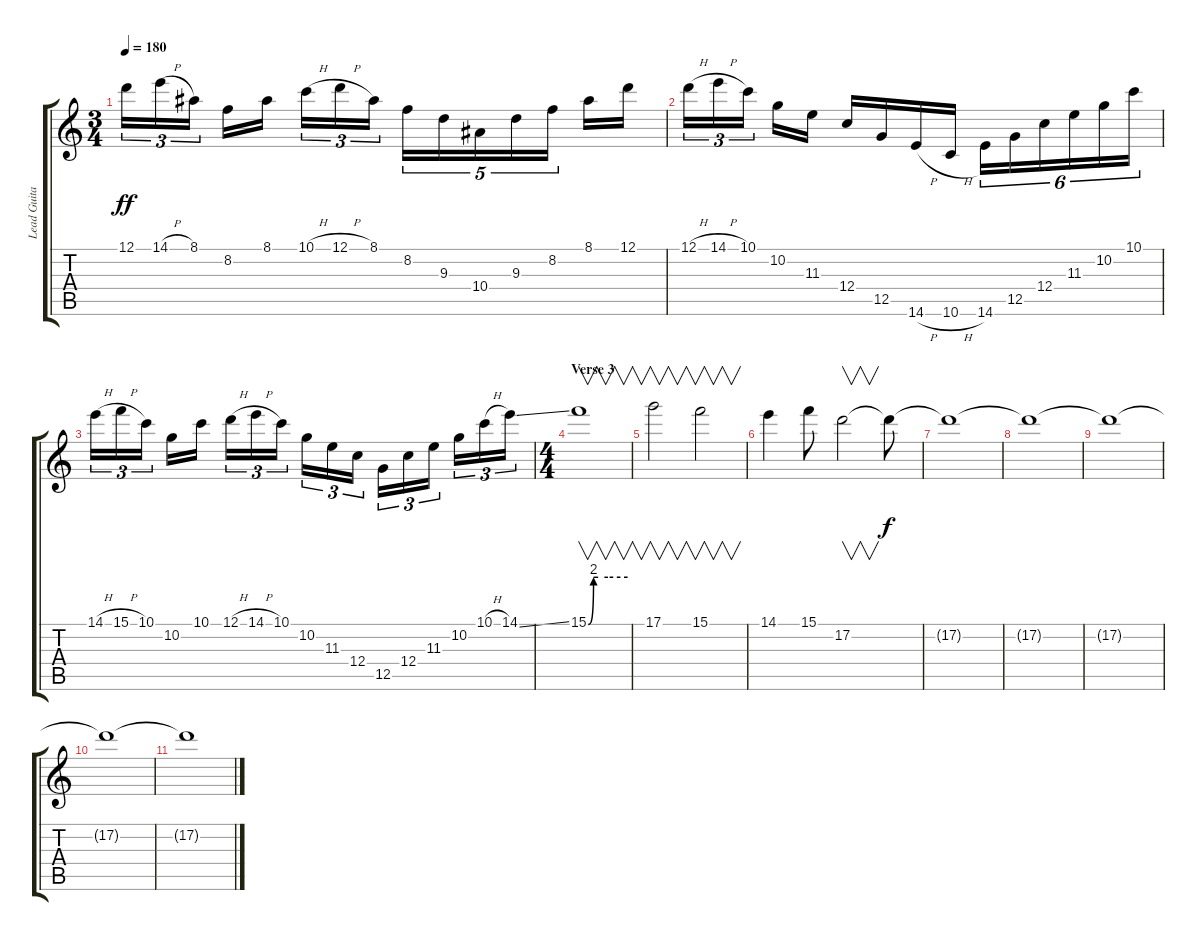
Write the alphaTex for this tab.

\track ("Lead Guitar" "Lead Guita") {instrument overdrivenguitar}
\staff {score tabs}
\tuning (D4 A3 F3 C3 G2 D2) {hide}
\ts (3 4)
\tempo 180
\clef g2
\ks c
12.1.16{tu (3 2) dy ff} 14.1{h}.16{tu (3 2)} 8.1.16{tu (3 2)} 8.2.16 8.1.16 10.1{h}.16{tu (3 2)} 12.1{h}.16{tu (3 2)} 8.1.16{tu (3 2)} 8.2.16{tu (5 4)} 9.3.16{tu (5 4)} 10.4.16{tu (5 4)} 9.3.16{tu (5 4)} 8.2.16{tu (5 4)} 8.1.16 12.1.16 |
12.1{h}.16{tu (3 2)} 14.1{h}.16{tu (3 2)} 10.1.16{tu (3 2)} 10.2.16 11.3.16 12.4.16 12.5.16 14.6{h}.16 10.6{h}.16 14.6.16{tu (6 4)} 12.5.16{tu (6 4)} 12.4.16{tu (6 4)} 11.3.16{tu (6 4)} 10.2.16{tu (6 4)} 10.1.16{tu (6 4)} |
14.1{h}.16{tu (3 2)} 15.1{h}.16{tu (3 2)} 10.1.16{tu (3 2)} 10.2.16 10.1.16 12.1{h}.16{tu (3 2)} 14.1{h}.16{tu (3 2)} 10.1.16{tu (3 2)} 10.2.16{tu (3 2)} 11.3.16{tu (3 2)} 12.4.16{tu (3 2)} 12.5.16{tu (3 2)} 12.4.16{tu (3 2)} 11.3.16{tu (3 2)} 10.2.16{tu (3 2)} 10.1{h}.16{tu (3 2)} 14.1{ss}.16{tu (3 2)} |
\ts (4 4)
\section ("" "Verse 3")
15.1{be (custom 0 0 8 8 15 8 30 8 60 8)}.1{v volume 12} |
17.1.2{v} 15.1.2{v} |
14.1.4 15.1.8 17.2.2{v volume 0} 17.2{t}.8{dy f} |
17.2{t}.1 |
17.2{t}.1 |
17.2{t}.1 |
17.2{t}.1 |
17.2{t}.1
